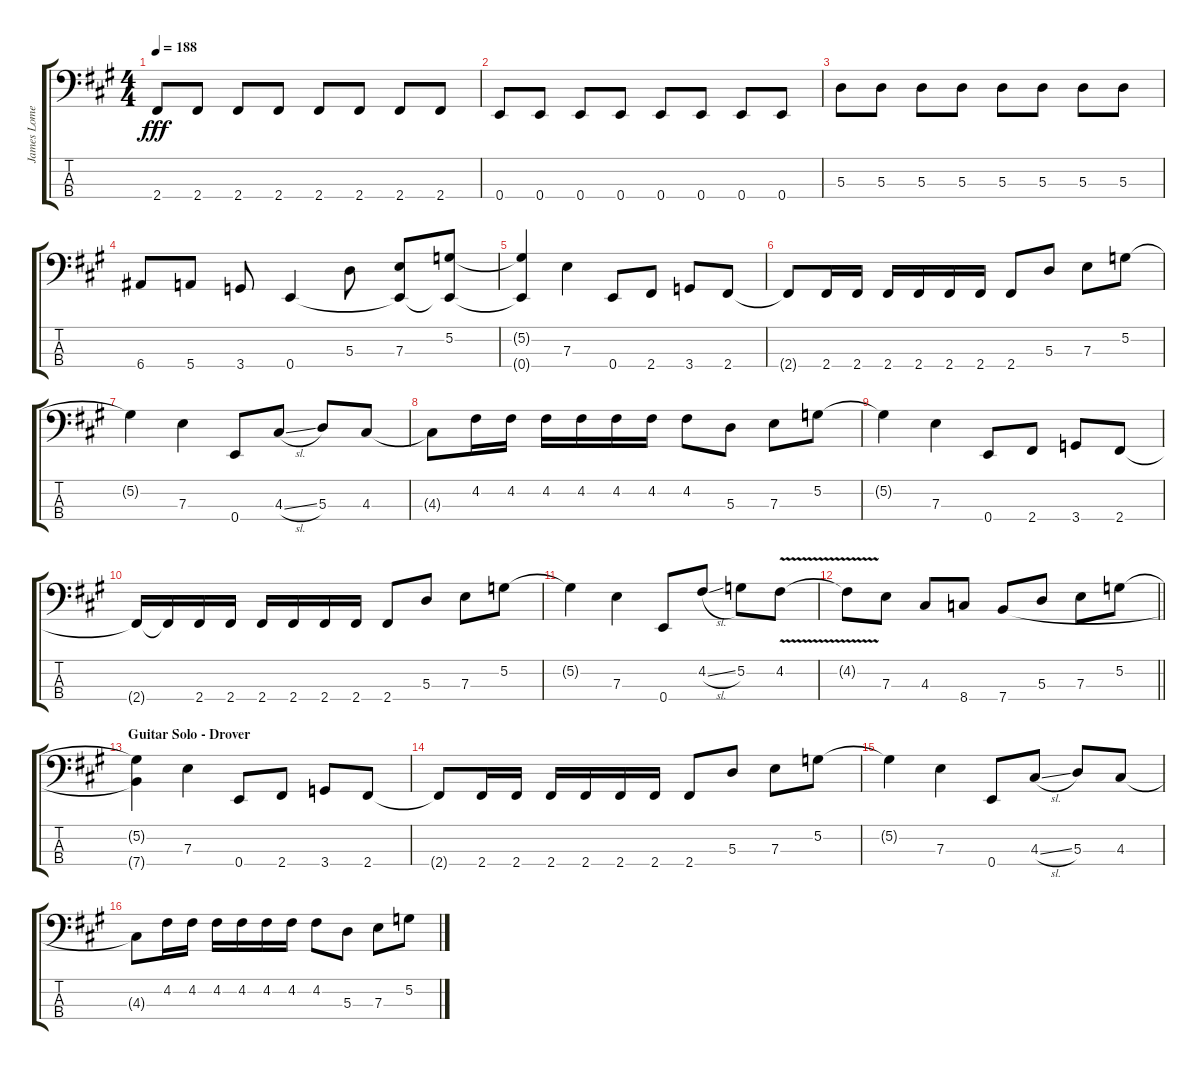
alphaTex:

\track ("James Lomenzo" "James Lome") {instrument electricbassfinger}
\staff {score tabs}
\tuning (G2 D2 A1 E1) {hide}
\ts (4 4)
\tempo 188
\clef f4
\ks a
2.4.8{dy fff} 2.4.8 2.4.8 2.4.8 2.4.8 2.4.8 2.4.8 2.4.8 |
0.4.8 0.4.8 0.4.8 0.4.8 0.4.8 0.4.8 0.4.8 0.4.8 |
5.3.8 5.3.8 5.3.8 5.3.8 5.3.8 5.3.8 5.3.8 5.3.8 |
6.4.8 5.4.8 3.4.8 0.4.4 5.3.8 (7.3 0.4{t}).8 (5.2 0.4{t}).8 |
(5.2{t} 0.4{t}).4 7.3.4 0.4.8 2.4.8 3.4.8 2.4.8 |
2.4{t}.8 2.4.16 2.4.16 2.4.16 2.4.16 2.4.16 2.4.16 2.4.8 5.3.8 7.3.8 5.2.8 |
5.2{t}.4 7.3.4 0.4.8 4.3{sl}.8 5.3.8 4.3.8 |
4.3{t}.8 4.2.16 4.2.16 4.2.16 4.2.16 4.2.16 4.2.16 4.2.8 5.3.8 7.3.8 5.2.8 |
5.2{t}.4 7.3.4 0.4.8 2.4.8 3.4.8 2.4.8 |
2.4{t}.16 2.4{t}.16 2.4.16 2.4.16 2.4.16 2.4.16 2.4.16 2.4.16 2.4.8 5.3.8 7.3.8 5.2.8 |
5.2{t}.4 7.3.4 0.4.8 4.2{sl}.8 5.2.8 4.2{v}.8 |
\barLineRight lightlight
4.2{t}.8 7.3.8 4.3.8 8.4.8 7.4.8 5.3.8 7.3.8 5.2.8 |
\section ("" "Guitar Solo - Drover")
(5.2{t} 7.4{t}).4 7.3.4 0.4.8 2.4.8 3.4.8 2.4.8 |
2.4{t}.8 2.4.16 2.4.16 2.4.16 2.4.16 2.4.16 2.4.16 2.4.8 5.3.8 7.3.8 5.2.8 |
5.2{t}.4 7.3.4 0.4.8 4.3{sl}.8 5.3.8 4.3.8 |
4.3{t}.8 4.2.16 4.2.16 4.2.16 4.2.16 4.2.16 4.2.16 4.2.8 5.3.8 7.3.8 5.2.8
